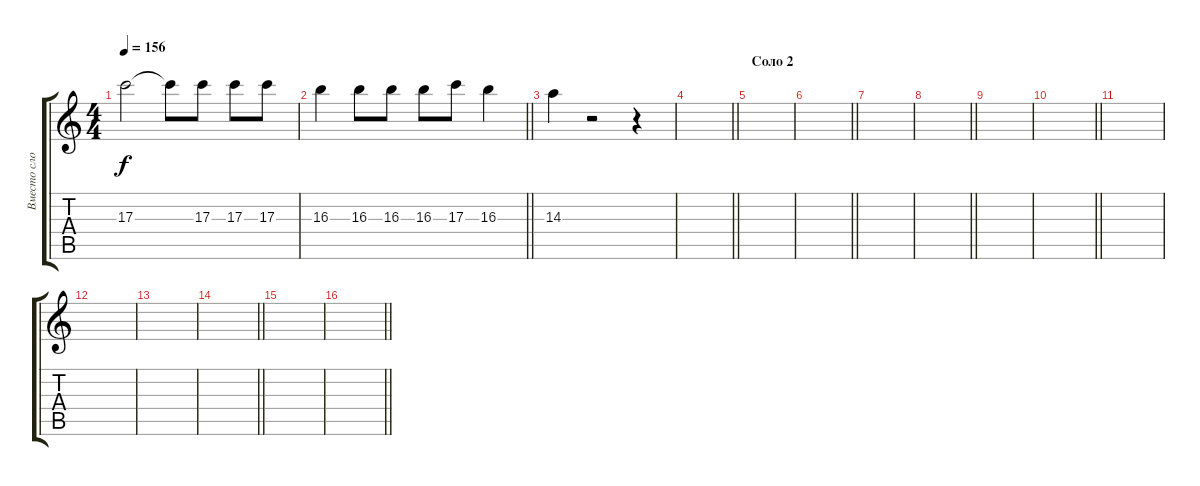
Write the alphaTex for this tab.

\track ("Вместо слов" "Вместо сло") {instrument acousticguitarsteel}
\staff {score tabs}
\tuning (E4 B3 G3 D3 A2 E2) {hide}
\ts (4 4)
\tempo 156
\clef g2
\ks c
17.3.2{dy f} 17.3{t}.8 17.3.8 17.3.8 17.3.8 |
\barLineRight lightlight
16.3.4 16.3.8 16.3.8 16.3.8 17.3.8 16.3.4 |
14.3.4 r.2 r.4 |
\barLineRight lightlight
|
\section ("" "Соло 2")
|
\barLineRight lightlight
|
|
\barLineRight lightlight
|
|
\barLineRight lightlight
|
|
|
|
\barLineRight lightlight
|
|
\barLineRight lightlight
